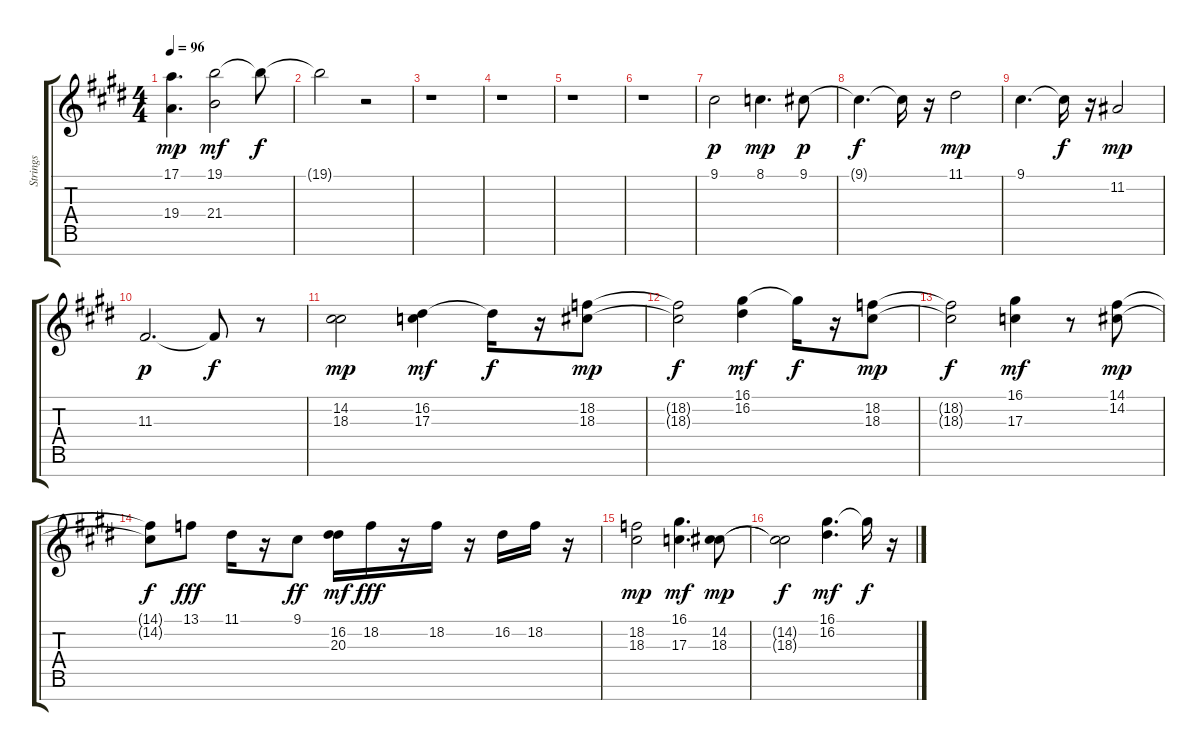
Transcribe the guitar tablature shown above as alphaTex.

\track ("Strings" "Strings") {instrument synthstrings1}
\staff {score tabs}
\tuning (E4 B3 G3 D3 A2 E2 B1) {hide}
\ts (4 4)
\tempo 96
\clef g2
\ks e
(17.1 19.4).4{d dy mp} (19.1 21.4).2{dy mf} 19.1{t}.8{dy f} |
19.1{t}.2 r.2 |
r.1 |
r.1 |
r.1 |
r.1 |
9.1.2{dy p} 8.1.4{d dy mp} 9.1.8{dy p} |
9.1{t}.4{d dy f} 9.1{t}.16 r.16 11.1.2{dy mp} |
9.1.4{d} 9.1{t}.16{dy f} r.16 11.2.2{dy mp} |
11.3.2{d dy p} 11.3{t}.8{dy f} r.8 |
(14.2 18.3).2{dy mp} (16.2 17.3).4{dy mf} 16.2{t}.16{dy f} r.16 (18.2 18.3).8{dy mp} |
(18.2{t} 18.3{t}).2{dy f} (16.1 16.2).4{dy mf} 16.1{t}.16{dy f} r.16 (18.2 18.3).8{dy mp} |
(18.2{t} 18.3{t}).2{dy f} (16.1 17.3).4{dy mf} r.8 (14.1 14.2).8{dy mp} |
(14.1{t} 14.2{t}).8{dy f} 13.1.8{dy fff} 11.1.16 r.16 9.1.8{dy ff} (16.2 20.3).16{dy mf} 18.2.16{dy fff} r.16 18.2.16 r.16 16.2.16 18.2.16 r.16 |
(18.2 18.3).2{dy mp} (16.1 17.3).4{d dy mf} (14.2 18.3).8{dy mp} |
(14.2{t} 18.3{t}).2{dy f} (16.1 16.2).4{d dy mf} 16.1{t}.16{dy f} r.16
